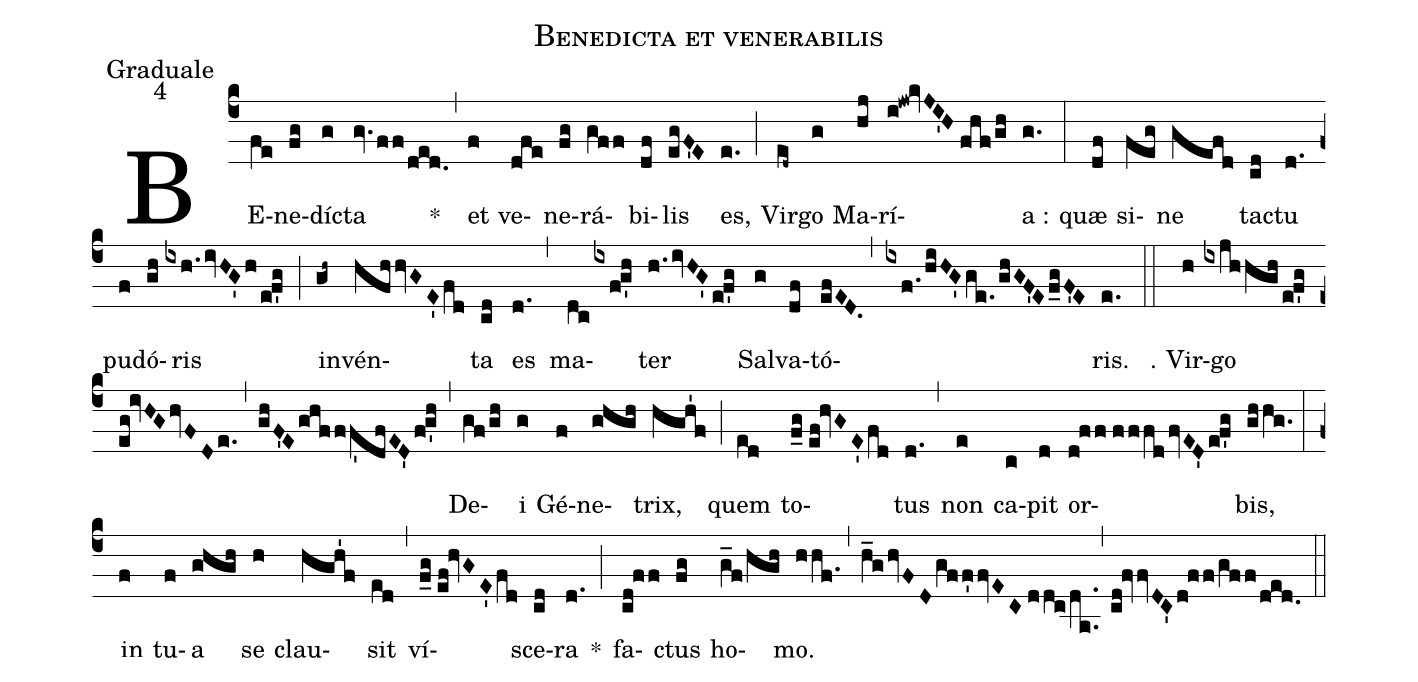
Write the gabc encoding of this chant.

name:Benedicta et venerabilis;
office-part:Graduale;
mode:4;
%%
(c4) BE(fe)ne(fg)dí(g)cta(gv.ff/ded.) *(,) et(f) ve(dfe)ne(fg)rá(gff)bi(df)lis(egF'E) es,(e.) (;)
Vir(ed~)go(g) Ma(hj)rí(i!jw!kvJI'H//fhf!/gh)a :(g.) (:)
quæ(df) si(feg)ne(gefd) ta(cd)ctu(d.) pu(f)dó(gh)ris(ixh.ivHG'h/e!f'g) (;)
in(gh~)vén(hfhhvGE'fd)ta(cd) es(d.) (,)
ma(dc/ix!f!g'h)ter(h.!/ivHG'e!f'g) Sal(g)va(df)tó(efED.,ixf./hiHG'ge./ghGF'Ef_gF'E)ris.(e.) (::)

℣. Vir(h)go(ixjhhgh/e!f'g eg!ivHGhvFDe.,ghF'Eghfff'dfED'f!g'h) (,) De(gf!/gh)i(g) Gé(f)ne(ghgh)trix,(hgh'1f) (;)
quem(ed) to(f_g!//ef!hvGE'fd)tus(d.) (,) non(e) ca(c)pit(d) or(d!ff//fffdfvED'e!f'g)bis,(ghhg.) (:)
in(f) tu(f)a(ghgh) se(h) clau(hgh'1f)sit(ed) (,) ví(f_g!//ef!hvGE'fd)sce(cd)ra(d.) *(;)
fa(cd!ff)ctus(fg) ho(g_f/hgh)mo.(hhf.,h_ghvFDgff'fvEC//ddc!/da..,cd!fvvDC'd!ff!/gff!/ded.) (::)
